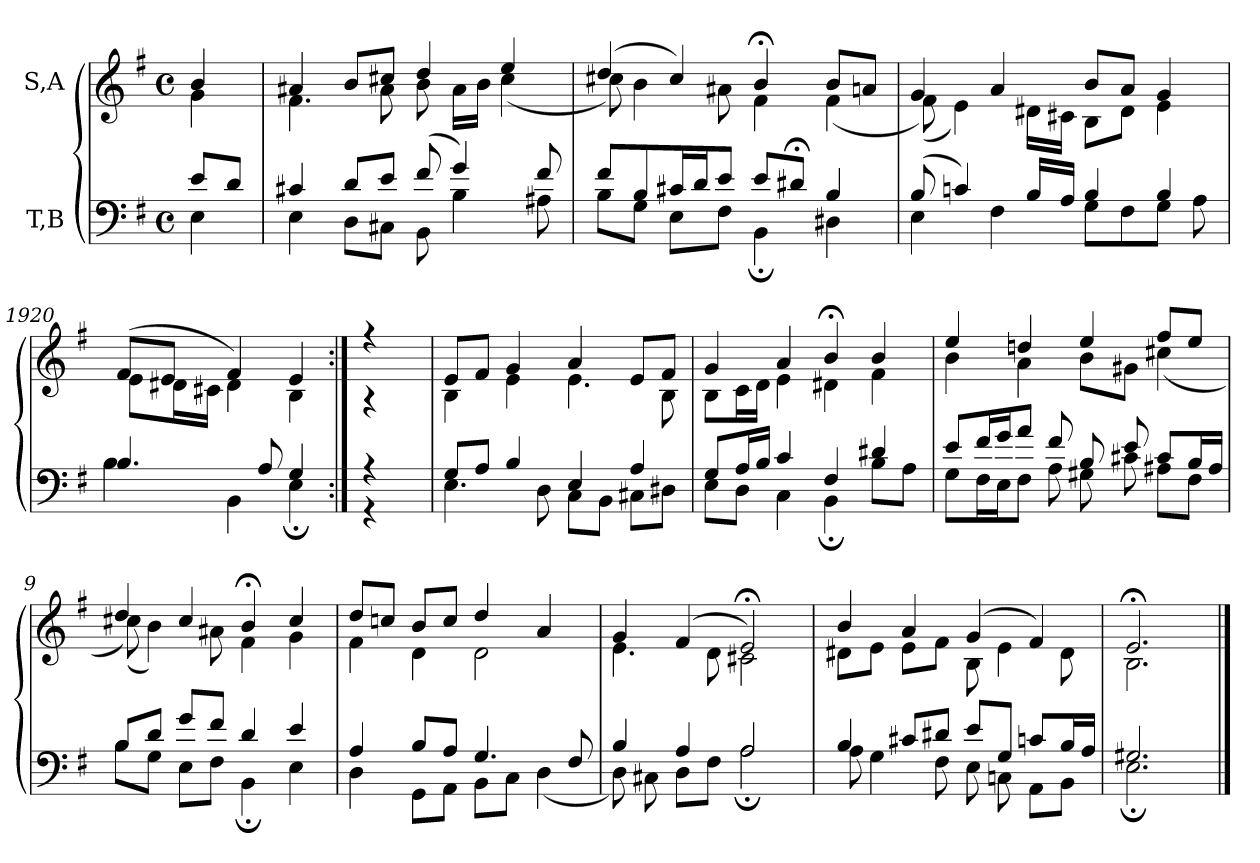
**kern	**kern
*part2	*part1
*staff2	*staff1
*I"T,B	*I"S,A
*clefF4	*clefG2
*k[f#]	*k[f#]
*M4/4	*M4/4
*met(c)	*met(c)
=	=
*^	*^
8eL	4E	4b	4g
8dJ	.	.	.
=1	=1	=1	=1
4c#X	4E	4a#X	4.f#
8dL	8DL	8bL	.
8eJ	8C#XJ	8cc#XJ	8a#
(>8f#	8BB	4dd	8b
4g)	4B	.	16a#LL
.	.	.	16bJJ
.	.	4ee	(<4cc#
8f#	8A#X	.	.
=2	=2	=2	=2
8f#L	8BL	(>4dd	8cc#X)
8B	8GJ	.	4b
16c#XL	8EL	4cc#)	.
16dJ	.	.	.
8eJ	8F#J	.	8a#X
8eL	4BB;	4b;<	4f#
8d#X;<J	.	.	.
4B	4D#X	8bL	(<4f#
.	.	8anJ	.
=3	=3	=3	=3
(>8B	4E	4g	(<8f#)
4cn)	.	.	4e)
.	4F#	4a	.
16BLL	.	.	16d#XLL
16AJJ	.	.	16c#XJJ
4B	8GL	8bL	8BL
.	8F#	8aJ	8d#J
4B	8GJ	4g	4e
.	8A	.	.
=1920	=1920	=1920	=1920
4.B	4B	(>8f#L	8eL
.	.	8eJ	16d#XL
.	.	.	16c#XJJ
.	4BB	4f#)	4d#
8A	.	.	.
4G	4E;	4e	4B
=1921:|!	=1921:|!	=1921:|!	=1921:|!
4r	4r	4r	4r
=6	=6	=6	=6
8GL	4.E	8eL	4B
8AJ	.	8f#J	.
4B	.	4g	4e
.	8D	.	.
4E	8CL	4a	4.e
.	8BBJ	.	.
4A	8C#XL	8eL	.
.	8D#XJ	8f#J	8B
=7	=7	=7	=7
8GL	8EL	4g	8BL
16AL	8DJ	.	16cL
16BJJ	.	.	16dJJ
4c	4C	4a	4e
4F#	4BB;	4b;<	4d#X
4d#X	8BL	4b	4f#
.	8AJ	.	.
=8	=8	=8	=8
8eL	8GL	4ee	4b
16f#L	16F#L	.	.
16gJ	16EJ	.	.
8aJ	8F#J	4ddn	4a
8f#	8A	.	.
8B	8G#X	4ee	8bL
8e	8c#X	.	8g#XJ
8c#L	8A#XL	8ff#L	(<4cc#X
16BL	8F#J	8eeJ	.
16A#JJ	.	.	.
=9	=9	=9	=9
8BL	8BL	4dd	(<8cc#X)
8dJ	8GJ	.	4b)
8gL	8EL	4cc#	.
8f#J	8F#J	.	8a#X
4d	4BB;	4b;<	4f#
4e	4E	4cc#	4g
=10	=10	=10	=10
4A	4D	8ddL	4f#
.	.	8ccnJ	.
8BL	8GGL	8bL	4d
8AJ	8AAJ	8ccJ	.
4.G	8BBL	4dd	2d
.	8CJ	.	.
.	(<4D	4a	.
8F#	.	.	.
=11	=11	=11	=11
4B	8D)	4g	4.e
.	8C#X	.	.
4A	8DL	(>4f#	.
.	8F#J	.	8d
2A	2A;	2e;<)	2c#X
=12	=12	=12	=12
4B	8A	4b	8d#XL
.	4G	.	8eJ
8c#XL	.	4a	8eL
8d#XJ	8F#	.	8f#J
8eL	8E	(>4g	8B
8GJ	8Cn	.	4e
8cnL	8AAL	4f#)	.
16BL	8BBJ	.	8d#
16AJJ	.	.	.
=1929	=1929	=1929	=1929
2.G#X	2.E;	2.e;<	2.B
*v	*v	*	*
*	*v	*v
==	==
*-	*-
